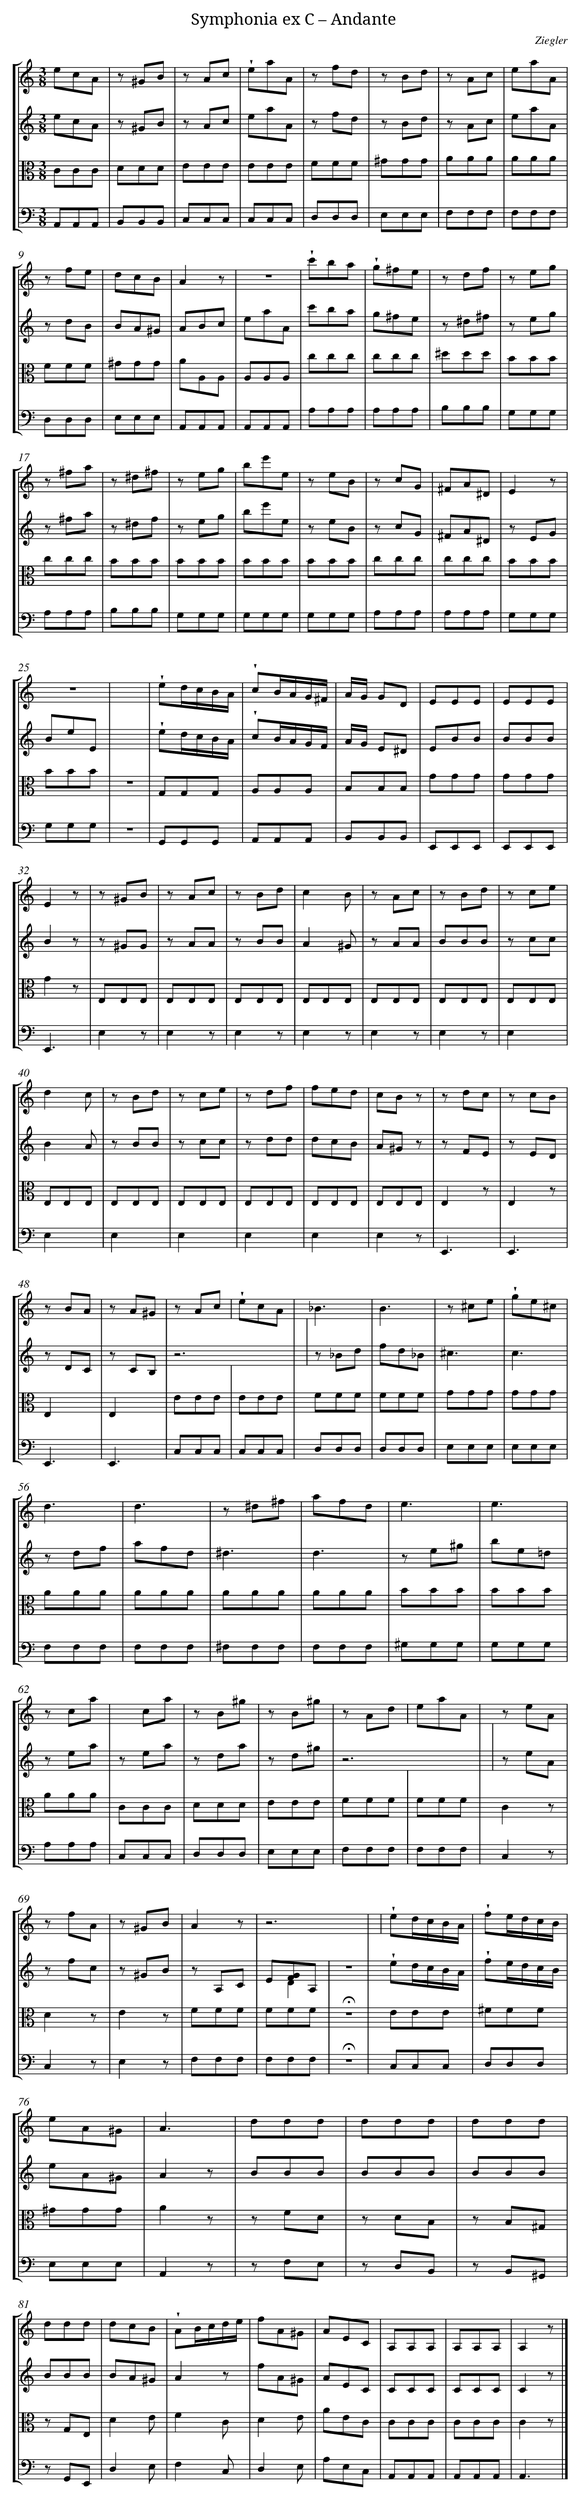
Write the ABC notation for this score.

X:1
T: Symphonia ex C – Andante
C: Ziegler
L: 1/8
M: 3/8
%%staves [1 2 3 4]
V: 1 clef=treble
V: 2 clef=treble
V: 3 clef=alto
V: 4 clef=bass
K: C
[V:1] ecA |
[V:2] ecA |
[V:3] CCC |
[V:4] A,,A,,A,, |
[V:1] z ^GB |
[V:2] z ^GB |
[V:3] DDD |
[V:4] B,,B,,B,, |
[V:1] z Ac |
[V:2] z Ac |
[V:3] EEE |
[V:4] C,C,C, |
[V:1] !wedge!eaA |
[V:2] eaA |
[V:3] EEE |
[V:4] C,C,C, |
[V:1] z fd |
[V:2] z fd |
[V:3] FFF |
[V:4] D,D,D, |
[V:1] z Bd |
[V:2] z Bd |
[V:3] ^GGG |
[V:4] E,E,E, |
[V:1] z Ac |
[V:2] z Ac |
[V:3] AAA |
[V:4] F,F,F, |
[V:1] eaA |
[V:2] eaA |
[V:3] AAA |
[V:4] F,F,F, |
[V:1] z fe |
[V:2] z dB |
[V:3] FFF |
[V:4] D,D,D, |
[V:1] dcB |
[V:2] BA^G |
[V:3] ^GGG |
[V:4] E,E,E, |
[V:1] A2z |
[V:2] ABc |
[V:3] AA,A, |
[V:4] A,,A,,A,, |
[V:1] z3 |
[V:2] eaA |
[V:3] A,A,A, |
[V:4] A,,A,,A,, |
[V:1] !wedge!c'ba |
[V:2] c'ba |
[V:3] ccc |
[V:4] A,A,A, |
[V:1] !wedge!g^fe |
[V:2] g^fe |
[V:3] ccc |
[V:4] A,A,A, |
[V:1] z df |
[V:2] z ^d^f |
[V:3] ^ddd |
[V:4] B,B,B, |
[V:1] z eg |
[V:2] z eg |
[V:3] BBB |
[V:4] G,G,G, |
[V:1] z ^fa |
[V:2] z ^fa |
[V:3] ccc |
[V:4] A,A,A, |
[V:1] z ^d^f |
[V:2] z ^df |
[V:3] BBB |
[V:4] B,B,B, |
[V:1] z eg |
[V:2] z eg |
[V:3] BBB |
[V:4] G,G,G, |
[V:1] be'e |
[V:2] be'e |
[V:3] BBB |
[V:4] G,G,G, |
[V:1] z eB |
[V:2] z eB |
[V:3] BBB |
[V:4] G,G,G, |
[V:1] z cG |
[V:2] z cG |
[V:3] ccc |
[V:4] A,A,A, |
[V:1] ^FA^D |
[V:2] ^FA^D |
[V:3] ccc |
[V:4] A,A,A, |
[V:1] E2z |
[V:2] z EG |
[V:3] BBB |
[V:4] G,G,G, |
[V:1] z3 |
[V:2] BeE |
[V:3] BBB |
[V:4] G,G,G, |
[V:1] x3 |
[V:2] x3 |
[V:3] z3 |
[V:4] z3 |
[V:1] !wedge!ed/c/B/A/ |
[V:2] !wedge!ed/c/B/A/ |
[V:3] G,G,G, |
[V:4] G,,G,,G,, |
[V:1] !wedge!cB/A/G/^F/ |
[V:2] !wedge!cB/A/G/F/ |
[V:3] A,A,A, |
[V:4] A,,A,,A,, |
[V:1] A/G/ GD |
[V:2] A/G/ E^D |
[V:3] B,B,B, |
[V:4] B,,B,,B,, |
[V:1] EEE |
[V:2] EBB |
[V:3] GGG |
[V:4] E,,E,,E,, |
[V:1] EEE |
[V:2] BBB |
[V:3] GGG |
[V:4] E,,E,,E,, |
[V:1] E2z |
[V:2] B2z |
[V:3] G2z |
[V:4] E,,3 |
[V:1] z ^GB |
[V:2] z ^GG |
[V:3] E,E,E, |
[V:4] E,2z |
[V:1] z Ac |
[V:2] z AA |
[V:3] E,E,E, |
[V:4] E,2z |
[V:1] z Bd |
[V:2] z BB |
[V:3] E,E,E, |
[V:4] E,2z |
[V:1] c2B |
[V:2] A2^G |
[V:3] E,E,E, |
[V:4] E,2z |
[V:1] z Ac |
[V:2] z AA |
[V:3] E,E,E, |
[V:4] E,2z |
[V:1] z Bd |
[V:2] BBB |
[V:3] E,E,E, |
[V:4] E,2z |
[V:1] z ce |
[V:2] z cc |
[V:3] E,E,E, |
[V:4] E,2x |
[V:1] d2c |
[V:2] B2A |
[V:3] E,E,E, |
[V:4] E,2x |
[V:1] z Bd |
[V:2] z BB |
[V:3] E,E,E, |
[V:4] E,2x |
[V:1] z ce |
[V:2] z cc |
[V:3] E,E,E, |
[V:4] E,2x |
[V:1] z df |
[V:2] z dd |
[V:3] E,E,E, |
[V:4] E,2x |
[V:1] fed |
[V:2] dcB |
[V:3] E,E,E, |
[V:4] E,2x |
[V:1] cB z |
[V:2] A^G z |
[V:3] E,E,E, |
[V:4] E,2z |
[V:1] z dc |
[V:2] z FE |
[V:3] E,2z |
[V:4] E,,3 |
[V:1] z cB |
[V:2] z ED |
[V:3] E,2z |
[V:4] E,,3 |
[V:1] z BA |
[V:2] z DC |
[V:3] E,2x |
[V:4] E,,3 |
[V:1] z A^G |
[V:2] z CB, |
[V:3] E,2x |
[V:4] E,,3 |
[V:1] z Ac |
[V:2] z6 |
[V:3] EEE |
[V:4] C,C,C, |
[V:1] !wedge!ecA |
[V:2]  |
[V:3] EEE |
[V:4] C,C,C, |
[V:1] _B3 |
[V:2] z _Bd |
[V:3] FFF |
[V:4] D,D,D, |
[V:1] B3 |
[V:2] fd_B |
[V:3] FFF |
[V:4] D,D,D, |
[V:1] z ^ce |
[V:2] ^c3 |
[V:3] GGG |
[V:4] E,E,E, |
[V:1] !wedge!ge^c |
[V:2] c3 |
[V:3] GGG |
[V:4] E,E,E, |
[V:1] d3 |
[V:2] z df |
[V:3] AAA |
[V:4] F,F,F, |
[V:1] d3 |
[V:2] afd |
[V:3] AAA |
[V:4] F,F,F, |
[V:1] z ^d^f |
[V:2] ^d3 |
[V:3] AAA |
[V:4] ^F,F,F, |
[V:1] afd |
[V:2] d3 |
[V:3] AAA |
[V:4] F,F,F, |
[V:1] e3 |
[V:2] z e^g |
[V:3] BBB |
[V:4] ^G,G,G, |
[V:1] e3 |
[V:2] be=d |
[V:3] BBB |
[V:4] G,G,G, |
[V:1] z ca |
[V:2] z ea |
[V:3] AAA |
[V:4] A,A,A, |
[V:1] x ca |
[V:2] z ea |
[V:3] CCC |
[V:4] C,C,C, |
[V:1] z B^g |
[V:2] z da |
[V:3] DDD |
[V:4] D,D,D, |
[V:1] z B^g |
[V:2] z d^g |
[V:3] EEE |
[V:4] E,E,E, |
[V:1] z Ad |
[V:2] z6 |
[V:3] FFF |
[V:4] F,F,F, |
[V:1] eaA |
[V:2]  |
[V:3] FFF |
[V:4] F,F,F, |
[V:1] z eA |
[V:2] z eA |
[V:3] C2z |
[V:4] C,2z |
[V:1] z fA |
[V:2] z fc |
[V:3] D2z |
[V:4] C,2z |
[V:1] z ^GB |
[V:2] z ^GB |
[V:3] E2z |
[V:4] E,2z |
[V:1] A2z |
[V:2] z A,C |
[V:3] FFF |
[V:4] F,F,F, |
[V:1] z6 |
[V:2] E[FG]A, & xD2 |
[V:3] FFF |
[V:4] F,F,F, |
[V:1]  |
[V:2] z3 |
[V:3] !fermata!z3 |
[V:4] !fermata!z3 |
[V:1] !wedge!ed/c/B/A/ |
[V:2] !wedge!ed/c/B/A/ |
[V:3] EEE |
[V:4] C,C,C, |
[V:1] !wedge!fe/d/c/B/ |
[V:2] !wedge!fe/d/c/B/ |
[V:3] ^FFF |
[V:4] D,D,D, |
[V:1] eA^G |
[V:2] eA^G |
[V:3] ^GGG |
[V:4] E,E,E, |
[V:1] A3 |
[V:2] A2z |
[V:3] A2z |
[V:4] A,,2z |
[V:1] ddd |
[V:2] BBB |
[V:3] z FD |
[V:4] z F,E, |
[V:1] ddd |
[V:2] BBB |
[V:3] z DB, |
[V:4] z D,B,, |
[V:1] ddd |
[V:2] BBB |
[V:3] z B,^G, |
[V:4] z B,,^G,, |
[V:1] ddd |
[V:2] BBB |
[V:3] z G,E, |
[V:4] z G,,E,, |
[V:1] dcB |
[V:2] BA^G |
[V:3] D2E |
[V:4] D,2E, |
[V:1] !wedge!AB/c/d/e/ |
[V:2] A2z |
[V:3] F2C |
[V:4] F,2C, |
[V:1] fA^G |
[V:2] fA^G |
[V:3] D2E |
[V:4] D,2E, |
[V:1] AEC |
[V:2] AEC |
[V:3] AEC |
[V:4] A,E,C, |
[V:1] A,A,A, |
[V:2] CCC |
[V:3] CCC |
[V:4] A,,A,,A,, |
[V:1] A,A,A, |
[V:2] CCC |
[V:3] CCC |
[V:4] A,,A,,A,, |
[V:1] A,2z |]
[V:2] C2z |]
[V:3] C2z |]
[V:4] A,,3 |]
